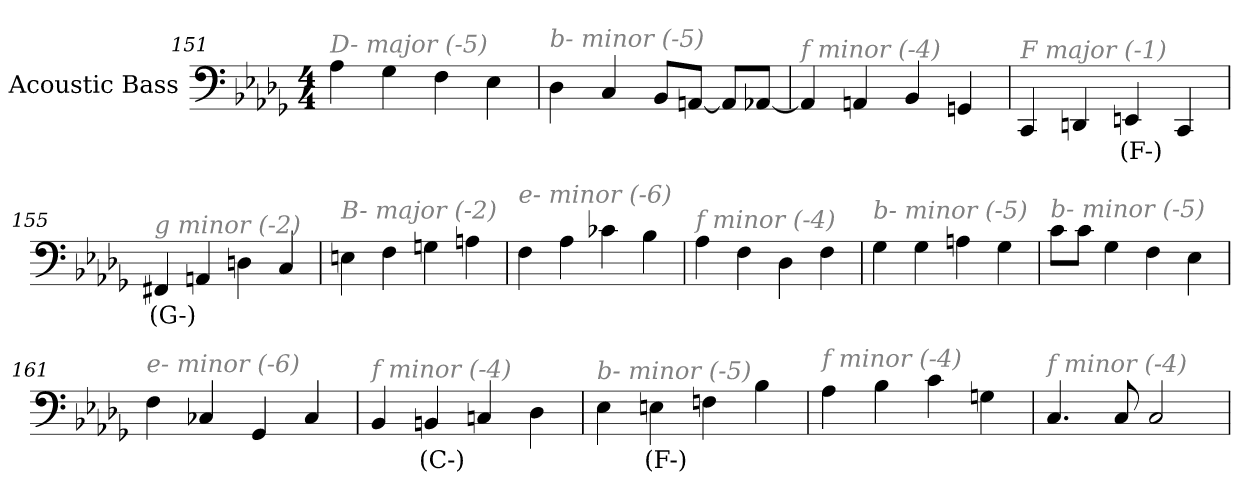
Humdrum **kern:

**kern	**text
*part1	*part1
*staff1	*staff1
*I"Acoustic Bass	*
*clefF4	*
*ITrd7c12	*
*k[b-e-a-d-g-]	*
*D-:	*
*M4/4	*
=151	=151
!LO:TX:i:color=#808080:t=D- major (-5)	!
4AA-	.
4GG-	.
4FF	.
4EE-	.
=152	=152
!LO:TX:i:color=#808080:t=b- minor (-5)	!
4DD-	.
4CC	.
8BBB-L	.
[8AAAnJ	.
8AAAL]	.
[8AAA-XJ	.
=153	=153
!LO:TX:i:color=#808080:t=f minor (-4)	!
4AAA-]	.
4AAAn	.
4BBB-	.
4GGGn	.
=154	=154
!LO:TX:i:color=#808080:t=F major (-1)	!
4CCC	.
4DDDn	.
4EEEni	(F-)
4CCC	.
=155	=155
!LO:TX:i:color=#808080:t=g minor (-2)	!
4FFF#Xi	(G-)
4AAAn	.
4DDn	.
4CC	.
=156	=156
!LO:TX:i:color=#808080:t=B- major (-2)	!
4EEn	.
4FF	.
4GGn	.
4AAn	.
=157	=157
!LO:TX:i:color=#808080:t=e- minor (-6)	!
4FF	.
4AA-	.
4C-X	.
4BB-	.
=158	=158
!LO:TX:i:color=#808080:t=f minor (-4)	!
4AA-	.
4FF	.
4DD-	.
4FF	.
=159	=159
!LO:TX:i:color=#808080:t=b- minor (-5)	!
4GG-	.
4GG-	.
4AAn	.
4GG-	.
=160	=160
!LO:TX:i:color=#808080:t=b- minor (-5)	!
8CL	.
8CJ	.
4GG-	.
4FF	.
4EE-	.
=161	=161
!LO:TX:i:color=#808080:t=e- minor (-6)	!
4FF	.
4CC-X	.
4GGG-	.
4CC-	.
=162	=162
!LO:TX:i:color=#808080:t=f minor (-4)	!
4BBB-	.
4BBBni	(C-)
4CCn	.
4DD-	.
=163	=163
!LO:TX:i:color=#808080:t=b- minor (-5)	!
4EE-	.
4EEni	(F-)
4FFn	.
4BB-	.
=164	=164
!LO:TX:i:color=#808080:t=f minor (-4)	!
4AA-	.
4BB-	.
4C	.
4GGn	.
=165	=165
!LO:TX:i:color=#808080:t=f minor (-4)	!
4.CC	.
8CC	.
2CC	.
=	=
*-	*-
